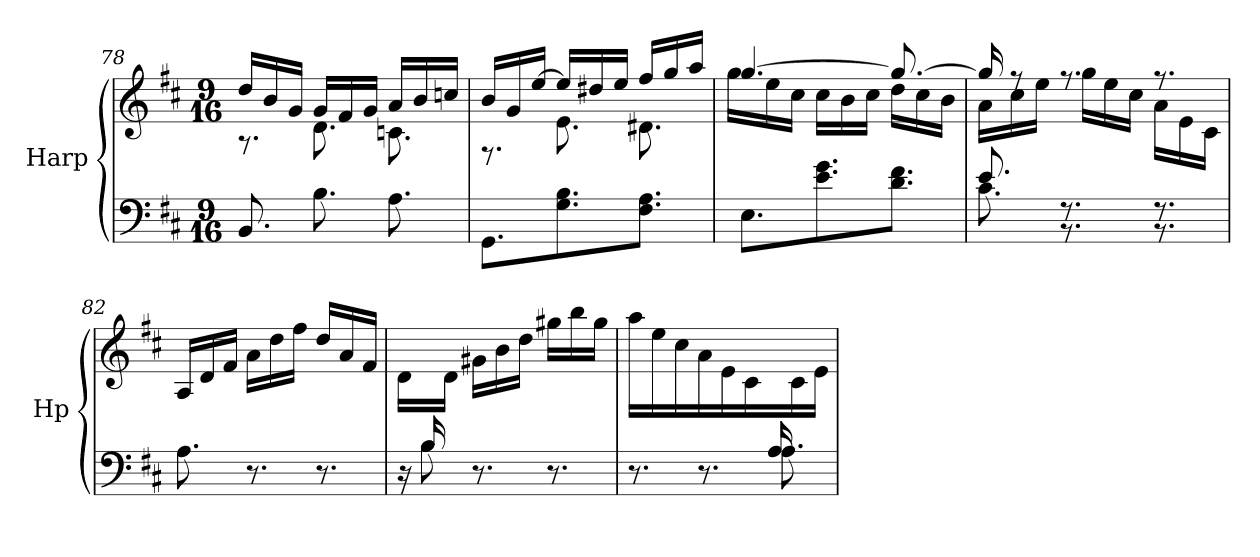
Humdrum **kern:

**kern	**kern
*part1	*part1
*staff2	*staff1
*I"Harp	*
*I'Hp	*
*clefF4	*clefG2
*k[f#c#]	*k[f#c#]
*M9/16	*M9/16
=78	=78
*	*^
8.BB/	16dd/LL	8.rA
.	16b/	.
.	16g/JJ	.
8.B\	16g/LL	8.d\
.	16f#/	.
.	16g/JJ	.
8.A\	16a/LL	8.cn\
.	16b/	.
.	16ccn/JJ	.
=79	=79	=79
8.GG\L	16b/LL	8.rF
.	16g/	.
.	[16ee/JJ	.
8.G\ 8.B\	16ee/LL]	8.e\
.	16dd#X/	.
.	16ee/JJ	.
8.F#\ 8.A\J	16ff#/LL	8.d#X\
.	16gg/	.
.	16aa/JJ	.
!!LO:LB:g=z	!!
=80	=80	=80
8.E\L	[4.gg/	16gg\LL
.	.	16ee\
.	.	16cc#\JJ
8.e\ 8.g\	.	16cc#\LL
.	.	16b\
.	.	16cc#\JJ
8.d\ 8.f#\J	8.gg/_	16dd\LL
.	.	16cc#\
.	.	16b\JJ
=81	=81	=81
*^	*	*
8.e/	8.c#\	16gg/]	16a\LL
.	.	8rff	16cc#\
.	.	.	16ee\JJ
8.rF	8.r	8.rff	16gg\LL
.	.	.	16ee\
.	.	.	16cc#\JJ
8.rF	8.r	8.rff	16a\LL
.	.	.	16e\
.	.	.	16c#\JJ
*v	*v	*	*
*	*v	*v
=82	=82
8.A\	16A/LL
.	16d/
.	16f#/JJ
8.r	16a\LL
.	16dd\
.	16ff#\JJ
8.r	16dd/LL
.	16a/
.	16f#/JJ
=83	=83
*^	*
16ryy	16r	16d\LL
16B/	8B\	16ryy
4..ryy	.	16d\JJ
.	8.r	16g#X\LL
.	.	16b\
.	.	16dd\JJ
.	8.r	16gg#X\LL
.	.	16bb\
.	.	16gg#\JJ
!!LO:LB:g=z
=84	=84	=84
4.ryy	8.r	16aa\LL
.	.	16ee\
.	.	16cc#\JJ
.	8.r	16a/LL
.	.	16e/
.	.	16c#/JJ
16A/LL	8.A\	16ryy
8ryy	.	16c#\
.	.	16e\JJ
*v	*v	*
=	=
*-	*-
